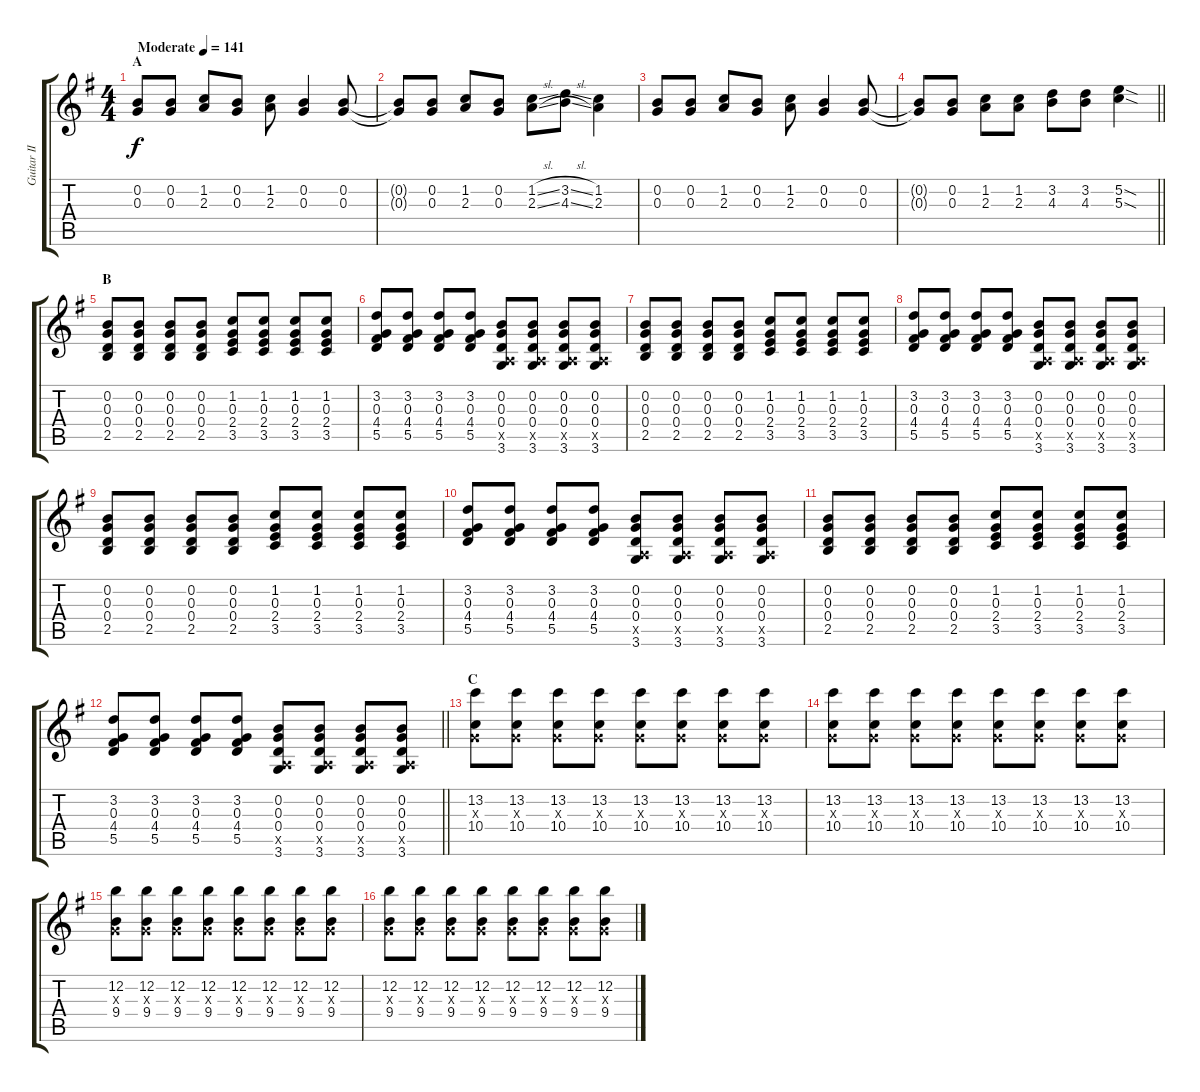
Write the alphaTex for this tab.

\track ("Guitar II - Kita Kensuke" "Guitar II ") {instrument distortionguitar}
\staff {score tabs}
\tuning (E4 B3 G3 D3 A2 E2) {hide}
\ts (4 4)
\section ("" "A")
\tempo (141 "Moderate")
\clef g2
\ks g
(0.2 0.3).8{dy f instrument distortionguitar} (0.2 0.3).8 (1.2 2.3).8 (0.2 0.3).8 (1.2 2.3).8 (0.2 0.3).4 (0.2 0.3).8 |
(0.2{t} 0.3{t}).8 (0.2 0.3).8 (1.2 2.3).8 (0.2 0.3).8 (1.2{sl} 2.3{sl}).8 (3.2{sl} 4.3{sl}).8 (1.2 2.3).4 |
(0.2 0.3).8 (0.2 0.3).8 (1.2 2.3).8 (0.2 0.3).8 (1.2 2.3).8 (0.2 0.3).4 (0.2 0.3).8 |
\barLineRight lightlight
(0.2{t} 0.3{t}).8 (0.2 0.3).8 (1.2 2.3).8 (1.2 2.3).8 (3.2 4.3).8 (3.2 4.3).8 (5.2{sod} 5.3{sod}).4 |
\section ("" "B")
(0.2 0.3 0.4 2.5).8 (0.2 0.3 0.4 2.5).8 (0.2 0.3 0.4 2.5).8 (0.2 0.3 0.4 2.5).8 (1.2 0.3 2.4 3.5).8 (1.2 0.3 2.4 3.5).8 (1.2 0.3 2.4 3.5).8 (1.2 0.3 2.4 3.5).8 |
(3.2 0.3 4.4 5.5).8 (3.2 0.3 4.4 5.5).8 (3.2 0.3 4.4 5.5).8 (3.2 0.3 4.4 5.5).8 (0.2 0.3 0.4 0.5{x} 3.6).8 (0.2 0.3 0.4 0.5{x} 3.6).8 (0.2 0.3 0.4 0.5{x} 3.6).8 (0.2 0.3 0.4 0.5{x} 3.6).8 |
(0.2 0.3 0.4 2.5).8 (0.2 0.3 0.4 2.5).8 (0.2 0.3 0.4 2.5).8 (0.2 0.3 0.4 2.5).8 (1.2 0.3 2.4 3.5).8 (1.2 0.3 2.4 3.5).8 (1.2 0.3 2.4 3.5).8 (1.2 0.3 2.4 3.5).8 |
(3.2 0.3 4.4 5.5).8 (3.2 0.3 4.4 5.5).8 (3.2 0.3 4.4 5.5).8 (3.2 0.3 4.4 5.5).8 (0.2 0.3 0.4 0.5{x} 3.6).8 (0.2 0.3 0.4 0.5{x} 3.6).8 (0.2 0.3 0.4 0.5{x} 3.6).8 (0.2 0.3 0.4 0.5{x} 3.6).8 |
(0.2 0.3 0.4 2.5).8 (0.2 0.3 0.4 2.5).8 (0.2 0.3 0.4 2.5).8 (0.2 0.3 0.4 2.5).8 (1.2 0.3 2.4 3.5).8 (1.2 0.3 2.4 3.5).8 (1.2 0.3 2.4 3.5).8 (1.2 0.3 2.4 3.5).8 |
(3.2 0.3 4.4 5.5).8 (3.2 0.3 4.4 5.5).8 (3.2 0.3 4.4 5.5).8 (3.2 0.3 4.4 5.5).8 (0.2 0.3 0.4 0.5{x} 3.6).8 (0.2 0.3 0.4 0.5{x} 3.6).8 (0.2 0.3 0.4 0.5{x} 3.6).8 (0.2 0.3 0.4 0.5{x} 3.6).8 |
(0.2 0.3 0.4 2.5).8 (0.2 0.3 0.4 2.5).8 (0.2 0.3 0.4 2.5).8 (0.2 0.3 0.4 2.5).8 (1.2 0.3 2.4 3.5).8 (1.2 0.3 2.4 3.5).8 (1.2 0.3 2.4 3.5).8 (1.2 0.3 2.4 3.5).8 |
\barLineRight lightlight
(3.2 0.3 4.4 5.5).8 (3.2 0.3 4.4 5.5).8 (3.2 0.3 4.4 5.5).8 (3.2 0.3 4.4 5.5).8 (0.2 0.3 0.4 0.5{x} 3.6).8 (0.2 0.3 0.4 0.5{x} 3.6).8 (0.2 0.3 0.4 0.5{x} 3.6).8 (0.2 0.3 0.4 0.5{x} 3.6).8 |
\section ("" "C")
(13.2 0.3{x} 10.4).8 (13.2 0.3{x} 10.4).8 (13.2 0.3{x} 10.4).8 (13.2 0.3{x} 10.4).8 (13.2 0.3{x} 10.4).8 (13.2 0.3{x} 10.4).8 (13.2 0.3{x} 10.4).8 (13.2 0.3{x} 10.4).8 |
(13.2 0.3{x} 10.4).8 (13.2 0.3{x} 10.4).8 (13.2 0.3{x} 10.4).8 (13.2 0.3{x} 10.4).8 (13.2 0.3{x} 10.4).8 (13.2 0.3{x} 10.4).8 (13.2 0.3{x} 10.4).8 (13.2 0.3{x} 10.4).8 |
(12.2 0.3{x} 9.4).8 (12.2 0.3{x} 9.4).8 (12.2 0.3{x} 9.4).8 (12.2 0.3{x} 9.4).8 (12.2 0.3{x} 9.4).8 (12.2 0.3{x} 9.4).8 (12.2 0.3{x} 9.4).8 (12.2 0.3{x} 9.4).8 |
(12.2 0.3{x} 9.4).8 (12.2 0.3{x} 9.4).8 (12.2 0.3{x} 9.4).8 (12.2 0.3{x} 9.4).8 (12.2 0.3{x} 9.4).8 (12.2 0.3{x} 9.4).8 (12.2 0.3{x} 9.4).8 (12.2 0.3{x} 9.4).8
